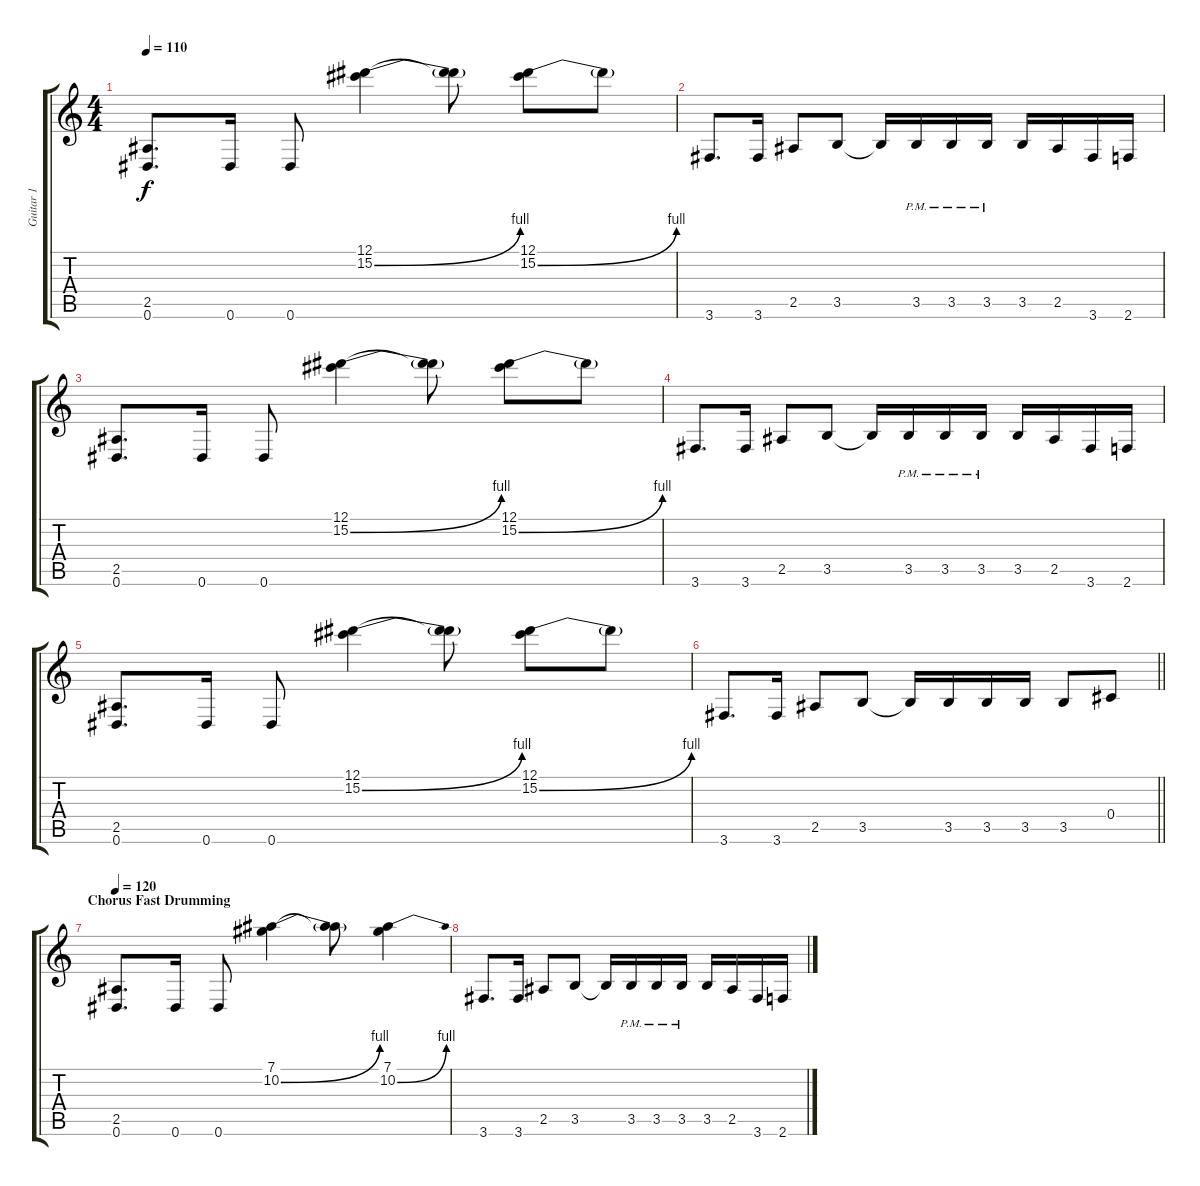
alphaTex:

\track ("Guitar 1" "Guitar 1") {instrument distortionguitar}
\staff {score tabs}
\tuning (Eb4 Bb3 Gb3 Db3 Ab2 Eb2) {hide}
\ts (4 4)
\tempo 110
\clef g2
\ks c
(2.5 0.6).8{d dy f} 0.6.16 0.6.8 (12.1 15.2{be (bend 0 0 60 4)}).4 (12.1{t} 15.2{t}).8 (12.1 15.2{be (bend 0 0 60 4)}).8 15.2{t}.8 |
3.6.8{d} 3.6.16 2.5.8 3.5.8 3.5{t}.16 3.5{pm}.16 3.5{pm}.16 3.5{pm}.16 3.5.16 2.5.16 3.6.16 2.6.16 |
(2.5 0.6).8{d} 0.6.16 0.6.8 (12.1 15.2{be (bend 0 0 60 4)}).4 (12.1{t} 15.2{t}).8 (12.1 15.2{be (bend 0 0 60 4)}).8 15.2{t}.8 |
3.6.8{d} 3.6.16 2.5.8 3.5.8 3.5{t}.16 3.5{pm}.16 3.5{pm}.16 3.5{pm}.16 3.5.16 2.5.16 3.6.16 2.6.16 |
(2.5 0.6).8{d} 0.6.16 0.6.8 (12.1 15.2{be (bend 0 0 60 4)}).4 (12.1{t} 15.2{t}).8 (12.1 15.2{be (bend 0 0 60 4)}).8 15.2{t}.8 |
\barLineRight lightlight
3.6.8{d} 3.6.16 2.5.8 3.5.8 3.5{t}.16 3.5.16 3.5.16 3.5.16 3.5.8 0.4.8 |
\section ("" "Chorus Fast Drumming")
\tempo 120
(2.5 0.6).8{d instrument distortionguitar} 0.6.16 0.6.8 (7.1 10.2{be (bend 0 0 60 4)}).4 (7.1{t} 10.2{t}).8 (7.1 10.2{be (bend 0 0 60 4)}).4 |
3.6.8{d} 3.6.16 2.5.8 3.5.8 3.5{t}.16 3.5{pm}.16 3.5{pm}.16 3.5{pm}.16 3.5.16 2.5.16 3.6.16 2.6.16
